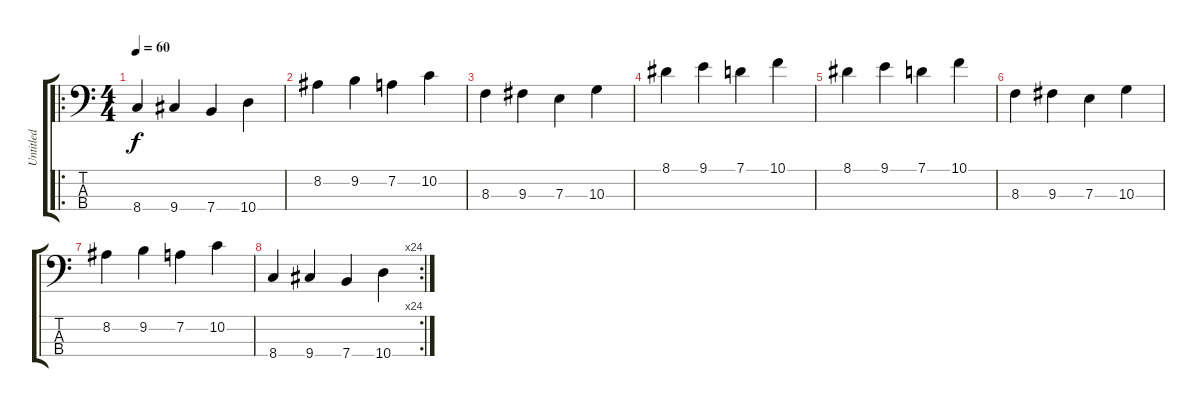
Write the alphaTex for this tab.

\track ("Untitled" "Untitled") {instrument electricbassfinger}
\staff {score tabs}
\tuning (G2 D2 A1 E1) {hide}
\ro
\ts (4 4)
\tempo 60
\clef f4
\ks c
8.4.4{dy f instrument electricbassfinger} 9.4.4 7.4.4 10.4.4 |
8.2.4 9.2.4 7.2.4 10.2.4 |
8.3.4 9.3.4 7.3.4 10.3.4 |
8.1.4 9.1.4 7.1.4 10.1.4 |
8.1.4 9.1.4 7.1.4 10.1.4 |
8.3.4 9.3.4 7.3.4 10.3.4 |
8.2.4 9.2.4 7.2.4 10.2.4 |
\rc 24
8.4.4 9.4.4 7.4.4 10.4.4
